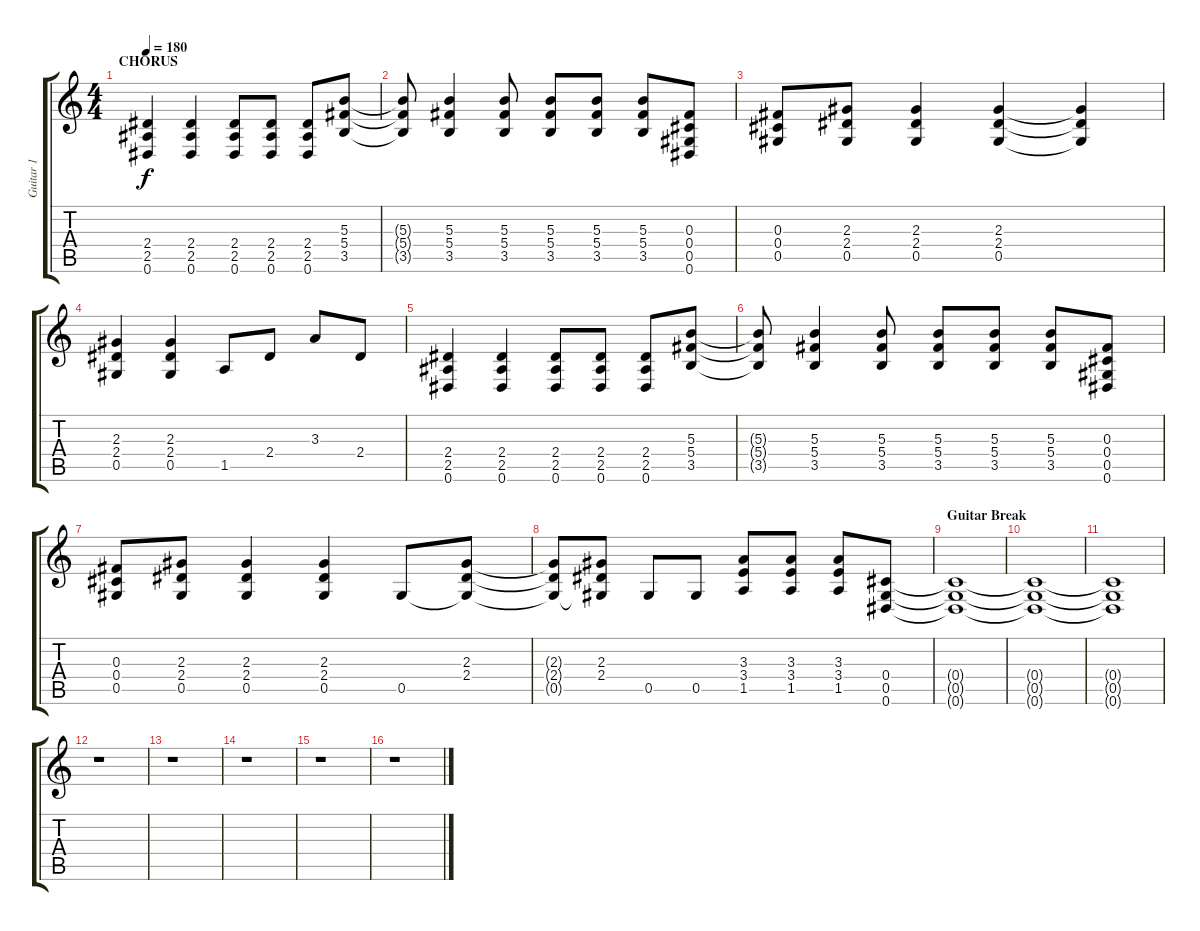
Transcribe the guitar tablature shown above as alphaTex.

\track ("Guitar 1" "Guitar 1") {instrument distortionguitar}
\staff {score tabs}
\tuning (Eb4 Bb3 Gb3 Db3 Ab2 Eb2) {hide}
\ts (4 4)
\section ("" "CHORUS")
\tempo 180
\clef g2
\ks c
(2.4 2.5 0.6).4{dy f} (2.4 2.5 0.6).4 (2.4 2.5 0.6).8 (2.4 2.5 0.6).8 (2.4 2.5 0.6).8 (5.3 5.4 3.5).8 |
(5.3{t} 5.4{t} 3.5{t}).8 (5.3 5.4 3.5).4 (5.3 5.4 3.5).8 (5.3 5.4 3.5).8 (5.3 5.4 3.5).8 (5.3 5.4 3.5).8 (0.3 0.4 0.5 0.6).8 |
(0.3 0.4 0.5).8 (2.3 2.4 0.5).8 (2.3 2.4 0.5).4 (2.3 2.4 0.5).4 (2.3{t} 2.4{t} 0.5{t}).4 |
(2.3 2.4 0.5).4 (2.3 2.4 0.5).4 1.5.8 2.4.8 3.3.8 2.4.8 |
(2.4 2.5 0.6).4 (2.4 2.5 0.6).4 (2.4 2.5 0.6).8 (2.4 2.5 0.6).8 (2.4 2.5 0.6).8 (5.3 5.4 3.5).8 |
(5.3{t} 5.4{t} 3.5{t}).8 (5.3 5.4 3.5).4 (5.3 5.4 3.5).8 (5.3 5.4 3.5).8 (5.3 5.4 3.5).8 (5.3 5.4 3.5).8 (0.3 0.4 0.5 0.6).8 |
(0.3 0.4 0.5).8 (2.3 2.4 0.5).8 (2.3 2.4 0.5).4 (2.3 2.4 0.5).4 0.5.8 (2.3 2.4 0.5{t}).8 |
(2.3{t} 2.4{t} 0.5{t}).8 (2.3 2.4 0.5{t}).8 0.5.8 0.5.8 (3.3 3.4 1.5).8 (3.3 3.4 1.5).8 (3.3 3.4 1.5).8 (0.4 0.5 0.6).8 |
\section ("" "Guitar Break")
(0.4{t} 0.5{t} 0.6{t}).1 |
(0.4{t} 0.5{t} 0.6{t}).1{volume 0} |
(0.4{t} 0.5{t} 0.6{t}).1 |
r.1 |
r.1 |
r.1 |
r.1 |
r.1
